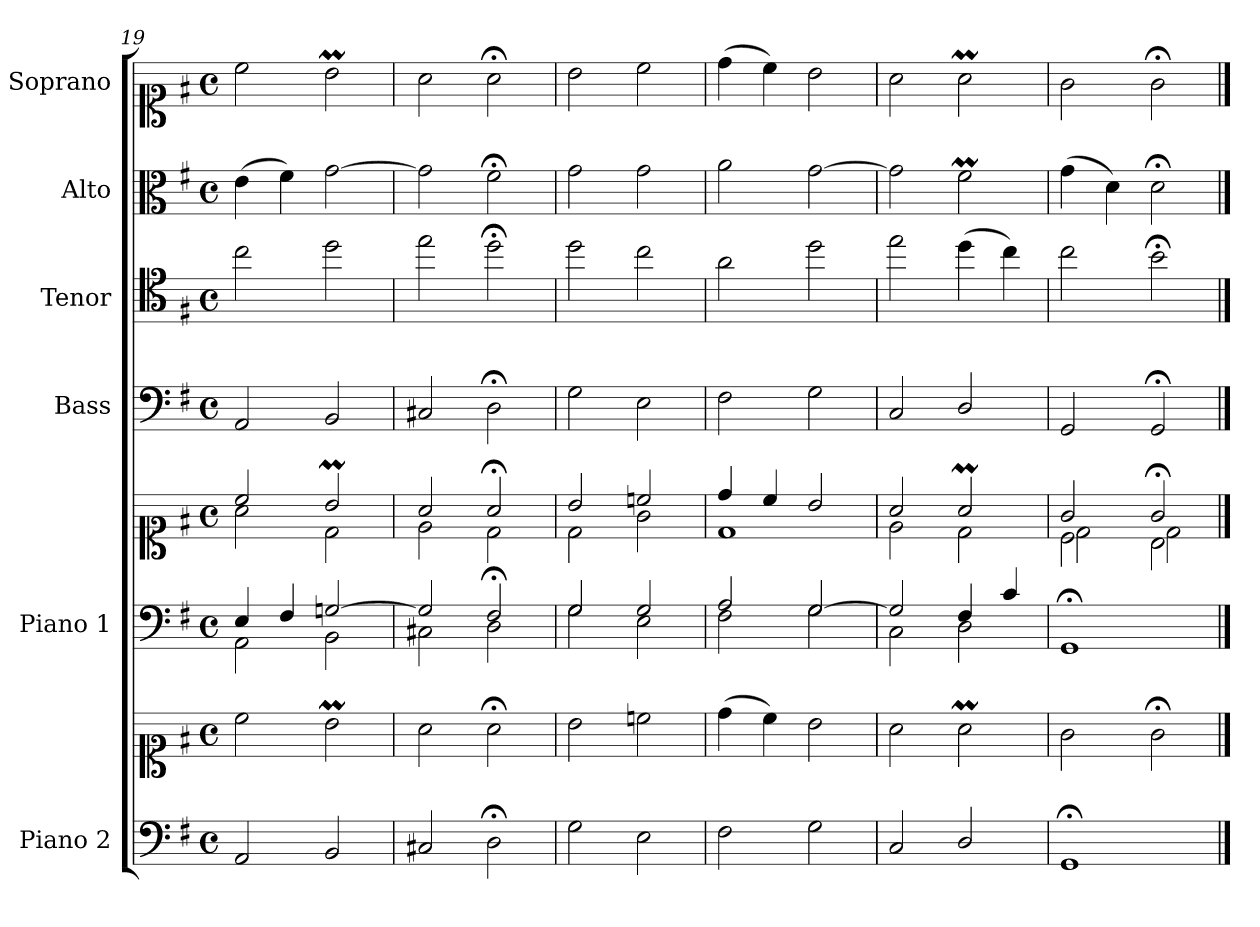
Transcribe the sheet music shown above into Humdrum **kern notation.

**kern	**kern	**kern	**kern	**kern	**kern	**kern	**kern
*part6	*part6	*part5	*part5	*part4	*part3	*part2	*part1
*staff8	*staff7	*staff6	*staff5	*staff4	*staff3	*staff2	*staff1
*I"Piano 2	*	*I"Piano 1	*	*I"Bass	*I"Tenor	*I"Alto	*I"Soprano
*I'Pno 2	*	*I'Pno 1	*	*I'B.	*I'T.	*I'A.	*I'S.
*clefF4	*clefC1	*clefF4	*clefC1	*clefF4	*clefC4	*clefC3	*clefC1
*	*	*	*	*	*ITrd7c12	*	*
*k[f#]	*k[f#]	*k[f#]	*k[f#]	*k[f#]	*k[f#]	*k[f#]	*k[f#]
*G:	*G:	*G:	*G:	*G:	*G:	*G:	*G:
*M4/4	*M4/4	*M4/4	*M4/4	*M4/4	*M4/4	*M4/4	*M4/4
*met(c)	*met(c)	*met(c)	*met(c)	*met(c)	*met(c)	*met(c)	*met(c)
=19	=19	=19	=19	=19	=19	=19	=19
*	*	*^	*^	*	*	*	*
2AA/	2cc\	4E/	2AA\	2cc/	2a\	2AA/	2c\	(4e\	2cc\
.	.	4F#/	.	.	.	.	.	4f#\)	.
2BB/	2bm\	[>2Gn/	2BB\	2bm/	2d\	2BB/	2d\	[>2g\	2bm\
=20	=20	=20	=20	=20	=20	=20	=20	=20	=20
2C#X/	2a\	2G/]	2C#X\	2a/	2e\	2C#X/	2e\	2g\]	2a\
2D;\	2a;<\	2F#;/	2D\	2a;</	2d\	2D;<\	2d;<\	2f#;<\	2a;<\
=21	=21	=21	=21	=21	=21	=21	=21	=21	=21
2G\	2b\	2G/	2G\	2b/	2d\	2G\	2d\	2g\	2b\
2E\	2ccn\	2G/	2E\	2ccn/	2g\	2E\	2c\	2g\	2cc\
=22	=22	=22	=22	=22	=22	=22	=22	=22	=22
2F#\	(4dd\	2A/	2F#\	4dd/	1d\	2F#\	2A\	2a\	(4dd\
.	4cc\)	.	.	4cc/	.	.	.	.	4cc\)
2G\	2b\	[>2G/	2G\	2b/	.	2G\	2d\	[>2g\	2b\
=23	=23	=23	=23	=23	=23	=23	=23	=23	=23
2C/	2a\	2G/]	2C\	2a/	2e\	2C/	2e\	2g\]	2a\
2D/	2aM\	4F#/	2D\	2aM/	2d\	2D/	(4d\	2f#m\	2aM\
.	.	4c/	.	.	.	.	4c\)	.	.
*	*	*v	*v	*	*	*	*	*	*
=24	=24	=24	=24	=24	=24	=24	=24	=24
*	*	*	*	*^	*	*	*	*
1GG;/	2g\	1GG;/	2g/	2c\	2d\	2GG/	2c\	(4g\	2g\
.	.	.	.	.	.	.	.	4d\)	.
.	2g;<\	.	2g;</	2B\	2d\	2GG;</	2B;<\	2d;<\	2g;<\
*	*	*	*v	*v	*v	*	*	*	*
==	==	==	==	==	==	==	==
*-	*-	*-	*-	*-	*-	*-	*-
